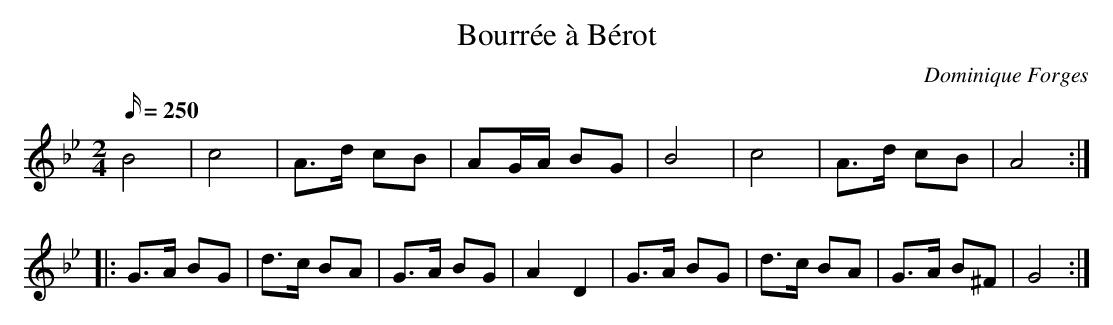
X:1
T:Bourrée à Bérot
C:Dominique Forges
M:2/4
Q:250
L:1/8
K:Gm
B4|c4|A>d cB|AG/A/ BG|B4|c4|A>d cB|A4:|
|:G>A BG|d>c BA|G>A BG|A2 D2|G>A BG|d>c BA|G>A B^F|G4:|
